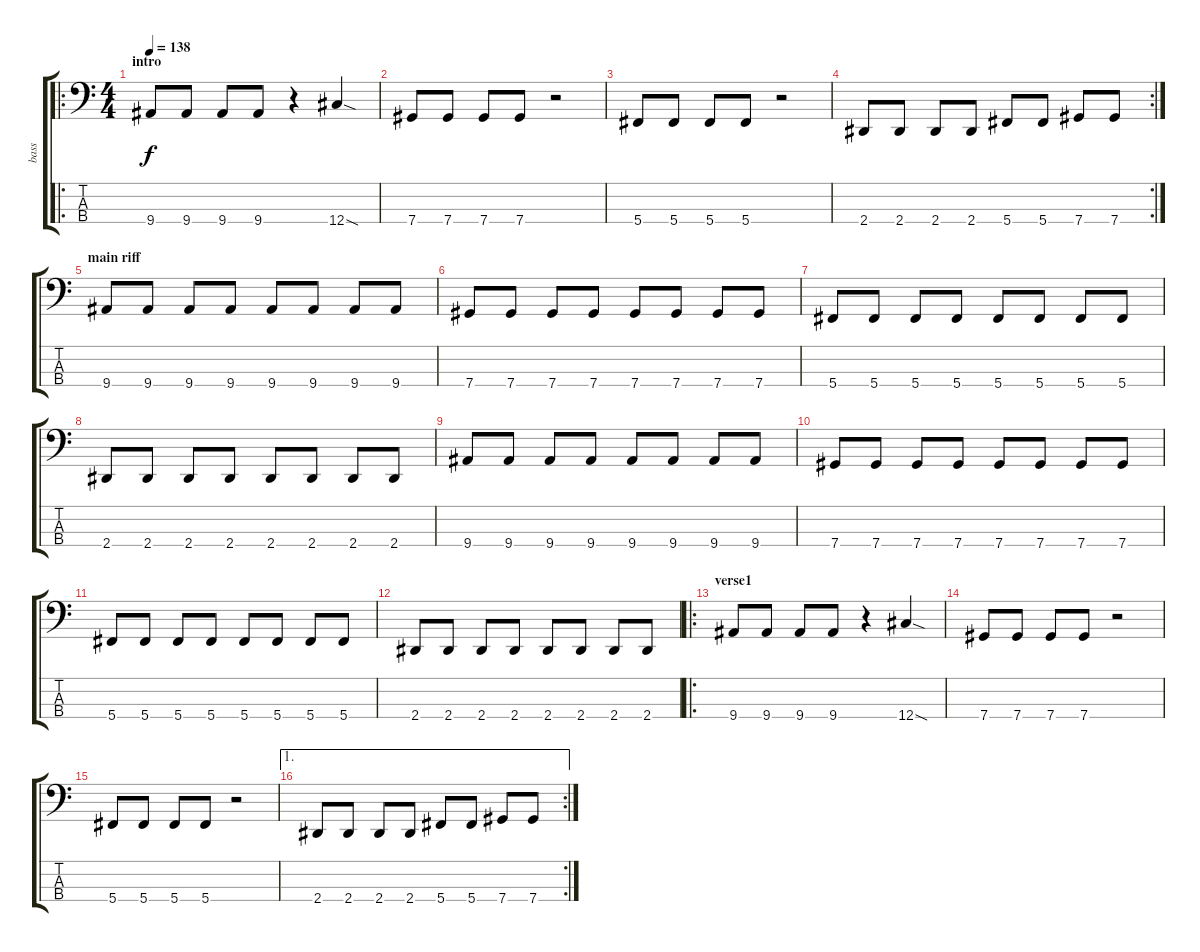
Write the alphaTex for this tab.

\track ("bass" "bass") {instrument electricbassfinger}
\staff {score tabs}
\tuning (Gb2 Db2 Ab1 Db1) {hide}
\ro
\ts (4 4)
\section ("" "intro")
\tempo 138
\clef f4
\ks c
9.4.8{dy f instrument electricbassfinger} 9.4.8 9.4.8 9.4.8 r.4 12.4{sod}.4 |
7.4.8 7.4.8 7.4.8 7.4.8 r.2 |
5.4.8 5.4.8 5.4.8 5.4.8 r.2 |
\rc 2
2.4.8 2.4.8 2.4.8 2.4.8 5.4.8{instrument synthbass1} 5.4.8 7.4.8 7.4.8 |
\section ("" "main riff")
9.4.8{instrument electricbassfinger} 9.4.8 9.4.8 9.4.8 9.4.8 9.4.8 9.4.8 9.4.8 |
7.4.8 7.4.8 7.4.8 7.4.8 7.4.8 7.4.8 7.4.8 7.4.8 |
5.4.8 5.4.8 5.4.8 5.4.8 5.4.8 5.4.8 5.4.8 5.4.8 |
2.4.8 2.4.8 2.4.8 2.4.8 2.4.8 2.4.8 2.4.8 2.4.8 |
9.4.8{instrument electricbassfinger} 9.4.8 9.4.8 9.4.8 9.4.8 9.4.8 9.4.8 9.4.8 |
7.4.8 7.4.8 7.4.8 7.4.8 7.4.8 7.4.8 7.4.8 7.4.8 |
5.4.8 5.4.8 5.4.8 5.4.8 5.4.8 5.4.8 5.4.8 5.4.8 |
2.4.8 2.4.8 2.4.8 2.4.8 2.4.8 2.4.8 2.4.8 2.4.8 |
\ro
\section ("" "verse1")
9.4.8{instrument electricbassfinger} 9.4.8 9.4.8 9.4.8 r.4 12.4{sod}.4 |
7.4.8 7.4.8 7.4.8 7.4.8 r.2 |
5.4.8 5.4.8 5.4.8 5.4.8 r.2 |
\ae 1
\rc 2
2.4.8 2.4.8 2.4.8 2.4.8 5.4.8{instrument synthbass1} 5.4.8 7.4.8 7.4.8
